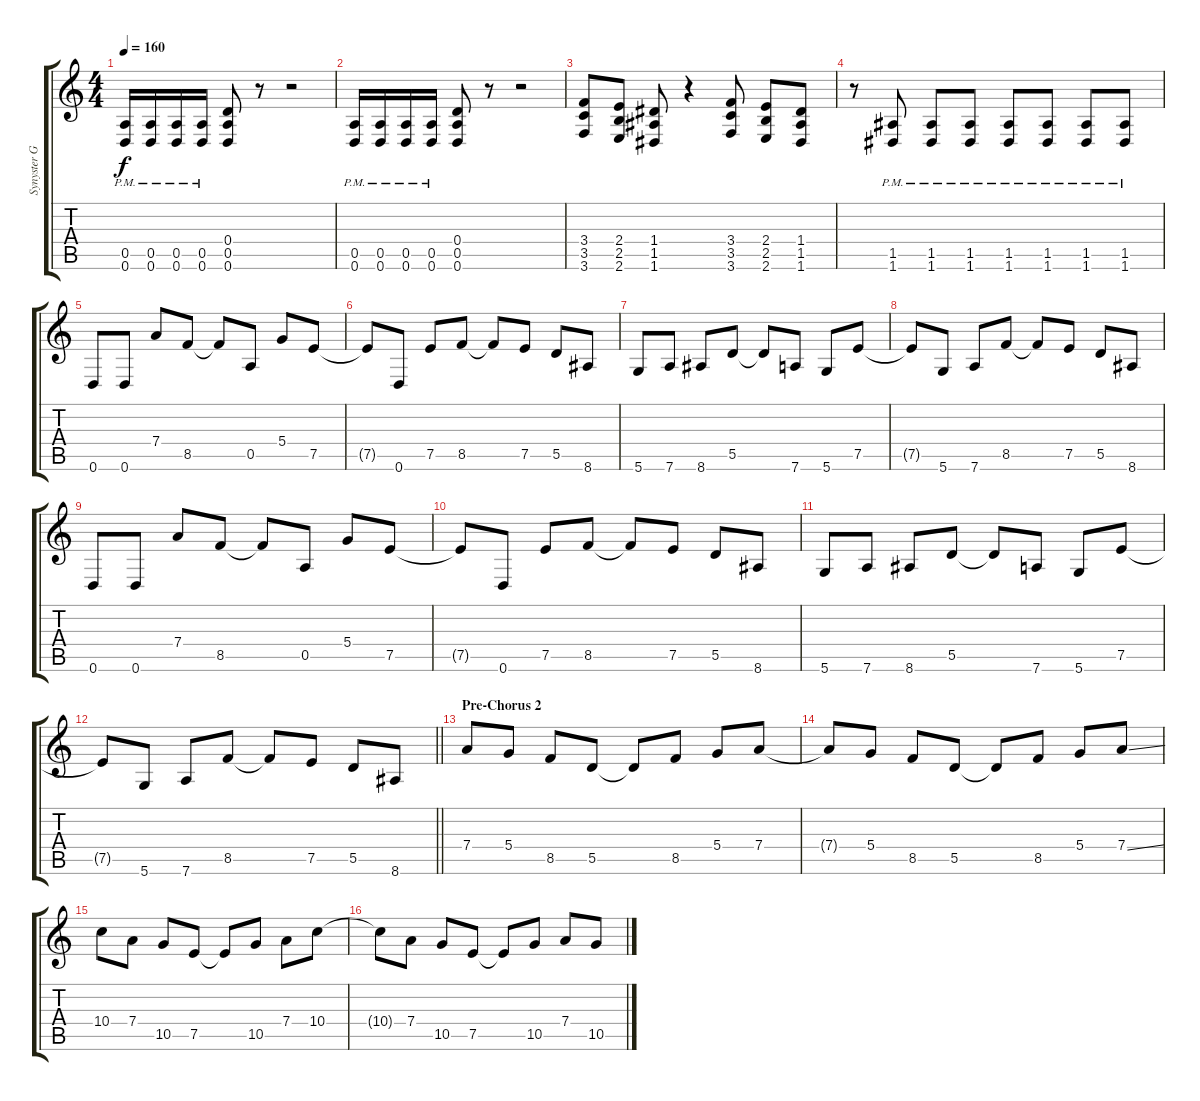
\track ("Synyster Gates Lead Guitar" "Synyster G") {instrument distortionguitar}
\staff {score tabs}
\tuning (E4 B3 G3 D3 A2 D2) {hide}
\ts (4 4)
\tempo 160
\clef g2
\ks c
(0.5{pm} 0.6{pm}).16{dy f} (0.5{pm} 0.6{pm}).16 (0.5{pm} 0.6{pm}).16 (0.5{pm} 0.6{pm}).16 (0.4 0.5 0.6).8 r.8 r.2 |
(0.5{pm} 0.6{pm}).16 (0.5{pm} 0.6{pm}).16 (0.5{pm} 0.6{pm}).16 (0.5{pm} 0.6{pm}).16 (0.4 0.5 0.6).8 r.8 r.2 |
(3.4 3.5 3.6).8 (2.4 2.5 2.6).8 (1.4 1.5 1.6).8 r.4 (3.4 3.5 3.6).8 (2.4 2.5 2.6).8 (1.4 1.5 1.6).8 |
r.8 (1.5{pm} 1.6{pm}).8 (1.5{pm} 1.6{pm}).8 (1.5{pm} 1.6{pm}).8 (1.5{pm} 1.6{pm}).8 (1.5{pm} 1.6{pm}).8 (1.5{pm} 1.6{pm}).8 (1.5{pm} 1.6{pm}).8 |
0.6.8 0.6.8 7.4.8 8.5.8 8.5{t}.8 0.5.8 5.4.8 7.5.8 |
7.5{t}.8 0.6.8 7.5.8 8.5.8 8.5{t}.8 7.5.8 5.5.8 8.6.8 |
5.6.8 7.6.8 8.6.8 5.5.8 5.5{t}.8 7.6.8 5.6.8 7.5.8 |
7.5{t}.8 5.6.8 7.6.8 8.5.8 8.5{t}.8 7.5.8 5.5.8 8.6.8 |
0.6.8 0.6.8 7.4.8 8.5.8 8.5{t}.8 0.5.8 5.4.8 7.5.8 |
7.5{t}.8 0.6.8 7.5.8 8.5.8 8.5{t}.8 7.5.8 5.5.8 8.6.8 |
5.6.8 7.6.8 8.6.8 5.5.8 5.5{t}.8 7.6.8 5.6.8 7.5.8 |
\barLineRight lightlight
7.5{t}.8 5.6.8 7.6.8 8.5.8 8.5{t}.8 7.5.8 5.5.8 8.6.8 |
\section ("" "Pre-Chorus 2")
7.4.8 5.4.8 8.5.8 5.5.8 5.5{t}.8 8.5.8 5.4.8 7.4.8 |
7.4{t}.8 5.4.8 8.5.8 5.5.8 5.5{t}.8 8.5.8 5.4.8 7.4{ss}.8 |
10.4.8 7.4.8 10.5.8 7.5.8 7.5{t}.8 10.5.8 7.4.8 10.4.8 |
10.4{t}.8 7.4.8 10.5.8 7.5.8 7.5{t}.8 10.5.8 7.4.8 10.5.8
